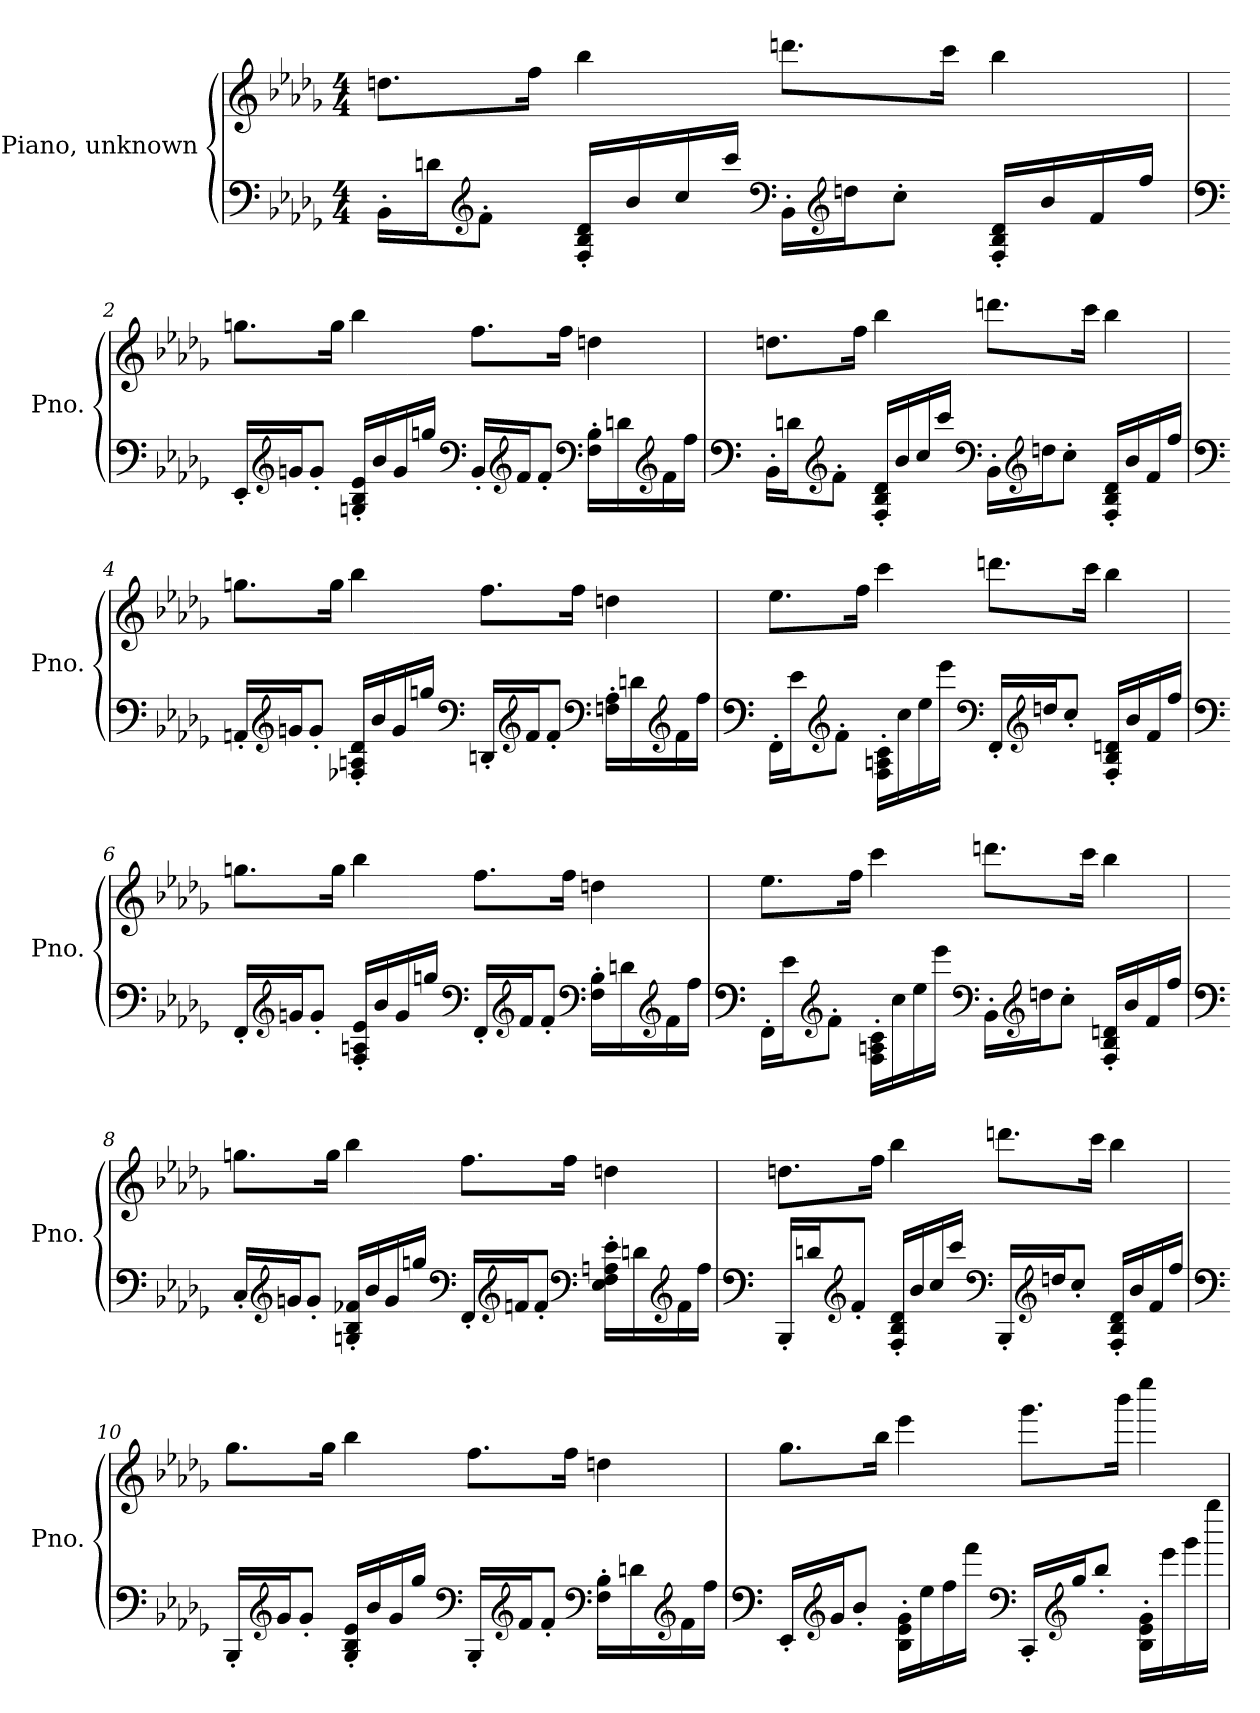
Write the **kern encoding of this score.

**kern	**kern
*part1	*part1
*staff2	*staff1
*I"Piano, unknown	*
*I'Pno.	*
*clefF4	*clefG2
*k[b-e-a-d-g-]	*k[b-e-a-d-g-]
*M4/4	*M4/4
*MM120	*MM120
=1	=1
16BB-'\LL	8.ddn\L
16dn\J	.
*clefG2	*
8f'\J	.
.	16ff\Jk
16F/' 16B-/' 16d/'LL	4bb-\
16b-/	.
16cc/	.
16ccc/JJ	.
*clefF4	*
16BB-'\LL	8.dddn\L
*clefG2	*
16ddn\J	.
8cc'\J	.
.	16ccc\Jk
16F/' 16B-/' 16d/'LL	4bb-\
16b-/	.
16f/	.
16ff/JJ	.
!!LO:LB:g=z
=2	=2
*clefF4	*
16EE-'/LL	8.ggn\L
*clefG2	*
16gn/J	.
8g'/J	.
.	16gg\Jk
16Gn/' 16B-/' 16e-/'LL	4bb-\
16b-/	.
16g/	.
16ggn/JJ	.
*clefF4	*
16BB-'/LL	8.ff\L
*clefG2	*
16f/J	.
8f'/J	.
.	16ff\Jk
*clefF4	*
16F\' 16B-\'LL	4ddn\
16dn\	.
*clefG2	*
16f\	.
16ff\JJ	.
!!LO:LB:g=z
=3	=3
*clefF4	*
16BB-'\LL	8.ddn\L
16dn\J	.
*clefG2	*
8f'\J	.
.	16ff\Jk
16F/' 16B-/' 16d/'LL	4bb-\
16b-/	.
16cc/	.
16ccc/JJ	.
*clefF4	*
16BB-'\LL	8.dddn\L
*clefG2	*
16ddn\J	.
8cc'\J	.
.	16ccc\Jk
16F/' 16B-/' 16d/'LL	4bb-\
16b-/	.
16f/	.
16ff/JJ	.
!!LO:LB:g=z
=4	=4
*clefF4	*
16AAn'/LL	8.ggn\L
*clefG2	*
16gn/J	.
8g'/J	.
.	16gg\Jk
16F-X/' 16An/' 16d-/'LL	4bb-\
16b-/	.
16g/	.
16ggn/JJ	.
*clefF4	*
16DDn'/LL	8.ff\L
*clefG2	*
16f/J	.
8f'/J	.
.	16ff\Jk
*clefF4	*
16Fn\' 16A\'LL	4ddn\
16dn\	.
*clefG2	*
16f\	.
16ff\JJ	.
!!LO:LB:g=z
=5	=5
*clefF4	*
16FF'\LL	8.ee-\L
16e-\J	.
*clefG2	*
8f'\J	.
.	16ff\Jk
16F\' 16An\' 16c\'LL	4ccc\
16cc\	.
16ee-\	.
16eee-\JJ	.
*clefF4	*
16FF'/LL	8.dddn\L
*clefG2	*
16ddn/J	.
8cc'/J	.
.	16ccc\Jk
16F/' 16B-/' 16dn/'LL	4bb-\
16b-/	.
16f/	.
16ff/JJ	.
!!LO:LB:g=z
=6	=6
*clefF4	*
16FF'/LL	8.ggn\L
*clefG2	*
16gn/J	.
8g'/J	.
.	16gg\Jk
16F/' 16An/' 16e-/'LL	4bb-\
16b-/	.
16g/	.
16ggn/JJ	.
*clefF4	*
16FF'/LL	8.ff\L
*clefG2	*
16f/J	.
8f'/J	.
.	16ff\Jk
*clefF4	*
16F\' 16B-\'LL	4ddn\
16dn\	.
*clefG2	*
16f\	.
16ff\JJ	.
!!LO:PB:g=z
=7	=7
*clefF4	*
16FF'\LL	8.ee-\L
16e-\J	.
*clefG2	*
8f'\J	.
.	16ff\Jk
16F\' 16An\' 16c\'LL	4ccc\
16cc\	.
16ee-\	.
16eee-\JJ	.
*clefF4	*
16BB-'\LL	8.dddn\L
*clefG2	*
16ddn\J	.
8cc'\J	.
.	16ccc\Jk
16F/' 16B-/' 16dn/'LL	4bb-\
16b-/	.
16f/	.
16ff/JJ	.
!!LO:LB:g=z
=8	=8
*clefF4	*
16C'/LL	8.ggn\L
*clefG2	*
16gn/J	.
8g'/J	.
.	16gg\Jk
16Gn/' 16B-/' 16f-X/'LL	4bb-\
16b-/	.
16g/	.
16ggn/JJ	.
*clefF4	*
16FF'/LL	8.ff\L
*clefG2	*
16fn/J	.
8f'/J	.
.	16ff\Jk
*clefF4	*
16E-\' 16F\' 16An\' 16e-\'LL	4ddn\
16dn\	.
*clefG2	*
16f\	.
16ff\JJ	.
!!LO:LB:g=z
=9	=9
*clefF4	*
16BBB-'/LL	8.ddn\L
16dn/J	.
*clefG2	*
8f'/J	.
.	16ff\Jk
16F/' 16B-/' 16d/'LL	4bb-\
16b-/	.
16cc/	.
16ccc/JJ	.
*clefF4	*
16BBB-'/LL	8.dddn\L
*clefG2	*
16ddn/J	.
8cc'/J	.
.	16ccc\Jk
16F/' 16B-/' 16d/'LL	4bb-\
16b-/	.
16f/	.
16ff/JJ	.
!!LO:LB:g=z
=10	=10
*clefF4	*
16BBB-'/LL	8.gg-\L
*clefG2	*
16g-/J	.
8g-'/J	.
.	16gg-\Jk
16G-/' 16B-/' 16e-/'LL	4bb-\
16b-/	.
16g-/	.
16gg-/JJ	.
*clefF4	*
16BBB-'/LL	8.ff\L
*clefG2	*
16f/J	.
8f'/J	.
.	16ff\Jk
*clefF4	*
16F\' 16B-\'LL	4ddn\
16dn\	.
*clefG2	*
16f\	.
16ff\JJ	.
!!LO:LB:g=z
=11	=11
*clefF4	*
16EE-'/LL	8.gg-\L
*clefG2	*
16g-/J	.
8b-'/J	.
.	16bb-\Jk
16B-\' 16e-\' 16g-\'LL	4eee-\
16ee-\	.
16ff\	.
16fff\JJ	.
*clefF4	*
16CC'/LL	8.ggg-\L
*clefG2	*
16gg-/J	.
8bb-'/J	.
.	16bbb-\Jk
16B-\' 16e-\' 16g-\'LL	4eeee-\
16eee-\	.
16ggg-\	.
16gggg-\JJ	.
=	=
*-	*-
